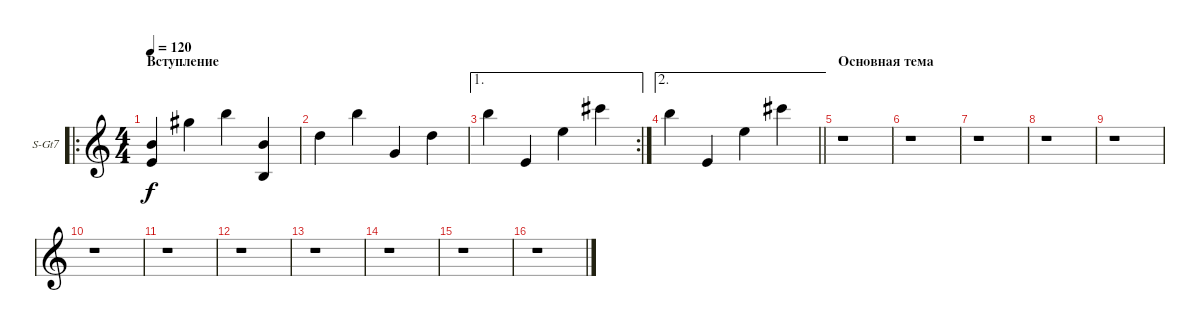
\bracketExtendMode groupsimilarinstruments
\firstSystemTrackNameOrientation horizontal
\otherSystemsTrackNameOrientation horizontal
\track ("Acoustic Piano (Staff 1)" "S-Gt7") {instrument acousticgrandpiano}
\staff {score}
\tuning (E4 B3 G3 D3 A2 E2 B1)
\displaytranspose 12
\ro
\ts (4 4)
\beaming (8 2 2 2 2)
\section ("" "Вступление")
\tempo 120
\clef g2
\ks c
(0.2 2.4).4{dy f instrument acousticgrandpiano} 4.1.4 7.1.4 (0.2 2.5).4 |
3.2.4 7.1.4 0.3.4 3.2.4 |
\ae 1
\rc 2
7.1.4 2.4.4 0.1.4 9.1.4 |
\ae 2
\barLineRight lightlight
7.1.4 2.4.4 0.1.4 9.1.4 |
\section ("" "Основная тема")
r.1 |
r.1 |
r.1 |
r.1 |
r.1 |
r.1 |
r.1 |
r.1 |
r.1 |
r.1 |
r.1 |
r.1
